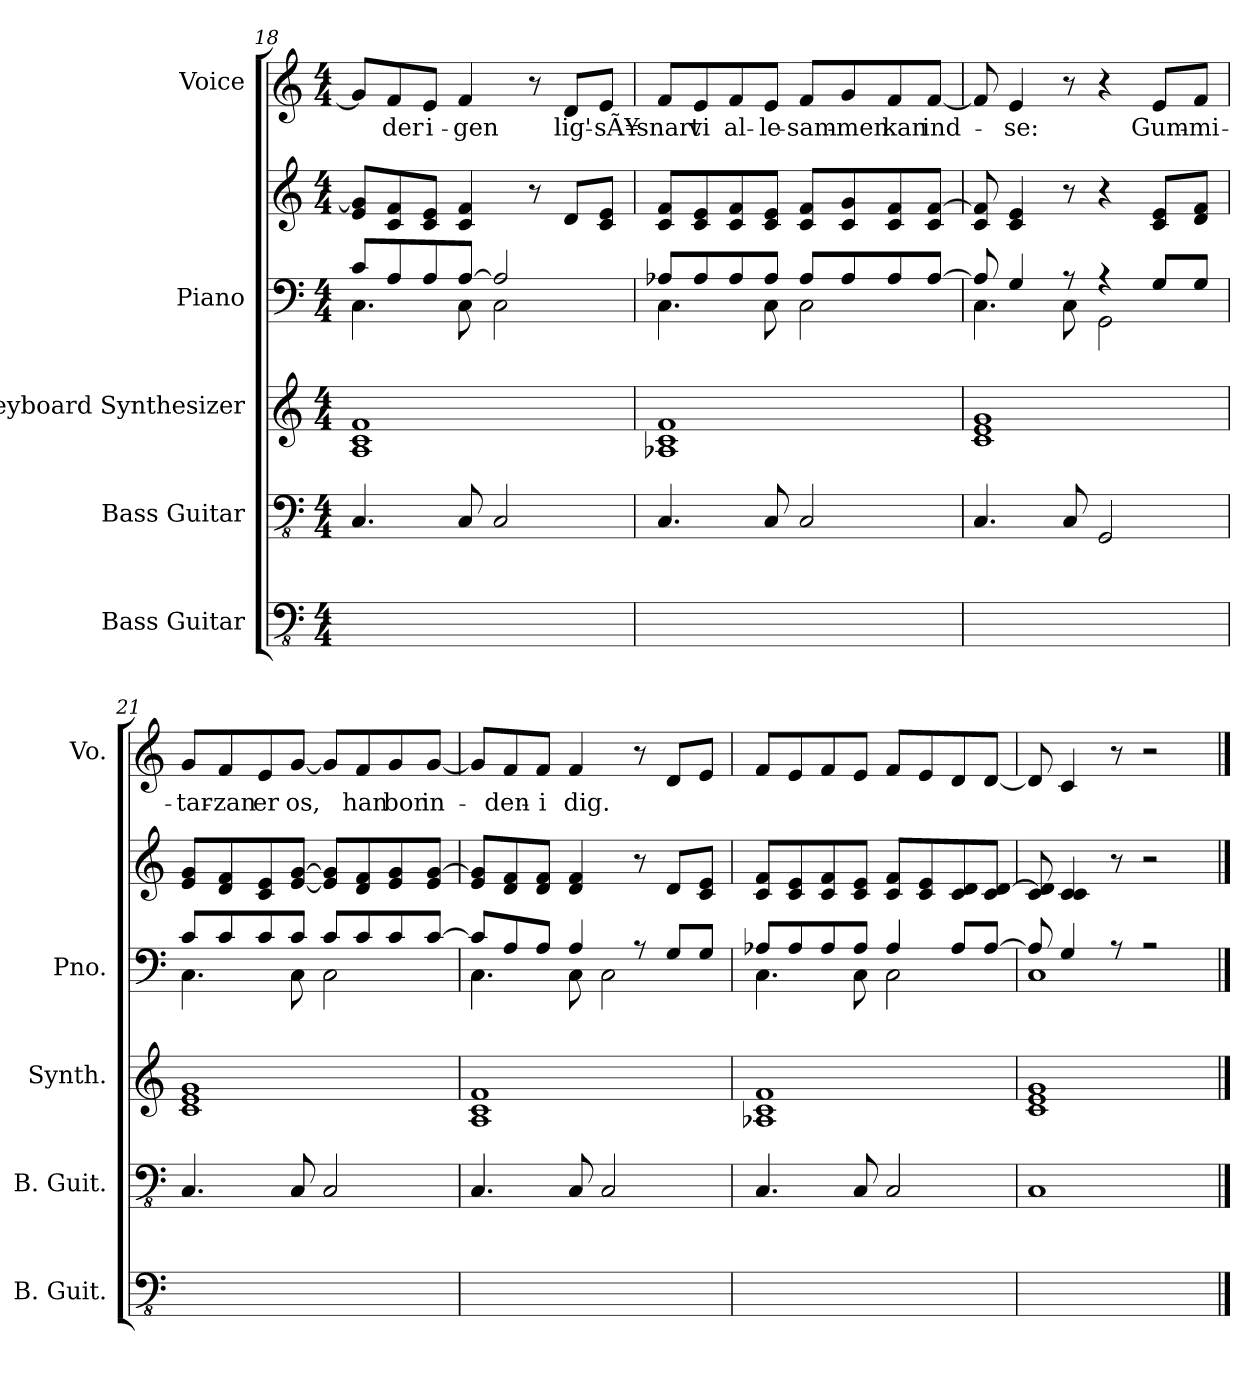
**kern	**kern	**kern	**kern	**kern	**kern	**text
*part5	*part4	*part3	*part2	*part2	*part1	*part1
*staff6	*staff5	*staff4	*staff3	*staff2	*staff1	*staff1
*I"Bass Guitar	*I"Bass Guitar	*I"Keyboard Synthesizer	*I"Piano	*	*I"Voice	*
*I'B. Guit.	*I'B. Guit.	*I'Synth.	*I'Pno.	*	*I'Vo.	*
*clefFv4	*clefFv4	*clefG2	*clefF4	*clefG2	*clefG2	*
*k[]	*k[]	*k[]	*k[]	*k[]	*k[]	*
*M4/4	*M4/4	*M4/4	*M4/4	*M4/4	*M4/4	*
=18	=18	=18	=18	=18	=18	=18
*	*	*	*^	*	*	*
1ryy	4.CC/	1A 1c 1f	8c/L	4.C\	8e/ 8g/]L	8g/L]	.
!	!	!	!	!	!	!	!LO:LY:b
.	.	.	8A/	.	8c/ 8f/	8f/	-der
!	!	!	!	!	!	!	!LO:LY:b
.	.	.	8A/	.	8c/ 8e/J	8e/J	i-
!	!	!	!	!	!	!	!LO:LY:b
.	8CC/	.	[8A/J	8C\	4c/ 4f/	4f/	-gen
.	2CC/	.	2A/]	2C\	.	.	.
.	.	.	.	.	8r	8r	.
!	!	!	!	!	!	!	!LO:LY:b
.	.	.	.	.	8d/L	8d/L	lig'-
!	!	!	!	!	!	!	!LO:LY:b
.	.	.	.	.	8c/ 8e/J	8e/J	-sÃ¥
=19	=19	=19	=19	=19	=19	=19	=19
!	!	!	!	!	!	!	!LO:LY:b
1ryy	4.CC/	1A-X 1c 1f	8A-X/L	4.C\	8c/ 8f/L	8f/L	snart
!	!	!	!	!	!	!	!LO:LY:b
.	.	.	8A-/	.	8c/ 8e/	8e/	vi
!	!	!	!	!	!	!	!LO:LY:b
.	.	.	8A-/	.	8c/ 8f/	8f/	al-
!	!	!	!	!	!	!	!LO:LY:b
.	8CC/	.	8A-/J	8C\	8c/ 8e/J	8e/J	-le-
!	!	!	!	!	!	!	!LO:LY:b
.	2CC/	.	8A-/L	2C\	8c/ 8f/L	8f/L	-sam-
!	!	!	!	!	!	!	!LO:LY:b
.	.	.	8A-/	.	8c/ 8g/	8g/	-men
!	!	!	!	!	!	!	!LO:LY:b
.	.	.	8A-/	.	8c/ 8f/	8f/	kan
!	!	!	!	!	!	!	!LO:LY:b
.	.	.	[8A-/J	.	8c/ [8f/J	[8f/J	ind-
!!LO:LB:g=z
=20	=20	=20	=20	=20	=20	=20	=20
1ryy	4.CC/	1c 1e 1g	8A-/]	4.C\	8c/ 8f/]	8f/]	.
!	!	!	!	!	!	!	!LO:LY:b
.	.	.	4G/	.	4c/ 4e/	4e/	-se:
.	8CC/	.	8r	8C\	8r	8r	.
.	2GGG/	.	4r	2GG\	4r	4r	.
!	!	!	!	!	!	!	!LO:LY:b
.	.	.	8G/L	.	8c/ 8e/L	8e/L	Gum-
!	!	!	!	!	!	!	!LO:LY:b
.	.	.	8G/J	.	8d/ 8f/J	8f/J	-mi-
=21	=21	=21	=21	=21	=21	=21	=21
!	!	!	!	!	!	!	!LO:LY:b
1ryy	4.CC/	1c 1e 1g	8c/L	4.C\	8e/ 8g/L	8g/L	-tar-
!	!	!	!	!	!	!	!LO:LY:b
.	.	.	8c/	.	8d/ 8f/	8f/	-zan
!	!	!	!	!	!	!	!LO:LY:b
.	.	.	8c/	.	8c/ 8e/	8e/	er
!	!	!	!	!	!	!	!LO:LY:b
.	8CC/	.	8c/J	8C\	[8e/ [8g/J	[8g/J	os,
.	2CC/	.	8c/L	2C\	8e/] 8g/]L	8g/L]	.
!	!	!	!	!	!	!	!LO:LY:b
.	.	.	8c/	.	8d/ 8f/	8f/	han
!	!	!	!	!	!	!	!LO:LY:b
.	.	.	8c/	.	8e/ 8g/	8g/	bor
!	!	!	!	!	!	!	!LO:LY:b
.	.	.	[8c/J	.	8e/ [8g/J	[8g/J	in-
=22	=22	=22	=22	=22	=22	=22	=22
1ryy	4.CC/	1A 1c 1f	8c/L]	4.C\	8e/ 8g/]L	8g/L]	.
!	!	!	!	!	!	!	!LO:LY:b
.	.	.	8A/	.	8d/ 8f/	8f/	-den-
!	!	!	!	!	!	!	!LO:LY:b
.	.	.	8A/J	.	8d/ 8f/J	8f/J	-i
!	!	!	!	!	!	!	!LO:LY:b
.	8CC/	.	4A/	8C\	4d/ 4f/	4f/	dig.
.	2CC/	.	.	2C\	.	.	.
.	.	.	8r	.	8r	8r	.
.	.	.	8G/L	.	8d/L	8d/L	.
.	.	.	8G/J	.	8c/ 8e/J	8e/J	.
!!LO:PB:g=z
=23	=23	=23	=23	=23	=23	=23	=23
1ryy	4.CC/	1A-X 1c 1f	8A-X/L	4.C\	8c/ 8f/L	8f/L	.
.	.	.	8A-/	.	8c/ 8e/	8e/	.
.	.	.	8A-/	.	8c/ 8f/	8f/	.
.	8CC/	.	8A-/J	8C\	8c/ 8e/J	8e/J	.
.	2CC/	.	4A-/	2C\	8c/ 8f/L	8f/L	.
.	.	.	.	.	8c/ 8e/	8e/	.
.	.	.	8A-/L	.	8c/ 8d/	8d/	.
.	.	.	[8A-/J	.	8c/ [8d/J	[8d/J	.
=24	=24	=24	=24	=24	=24	=24	=24
1ryy	1CC	1c 1e 1g	8A-/]	1C	8c/ 8d/]	8d/]	.
.	.	.	4G/	.	4c/ 4c/	4c/	.
.	.	.	8r	.	8r	8r	.
.	.	.	2r	.	2r	2r	.
*	*	*	*v	*v	*	*	*
==	==	==	==	==	==	==
*-	*-	*-	*-	*-	*-	*-
